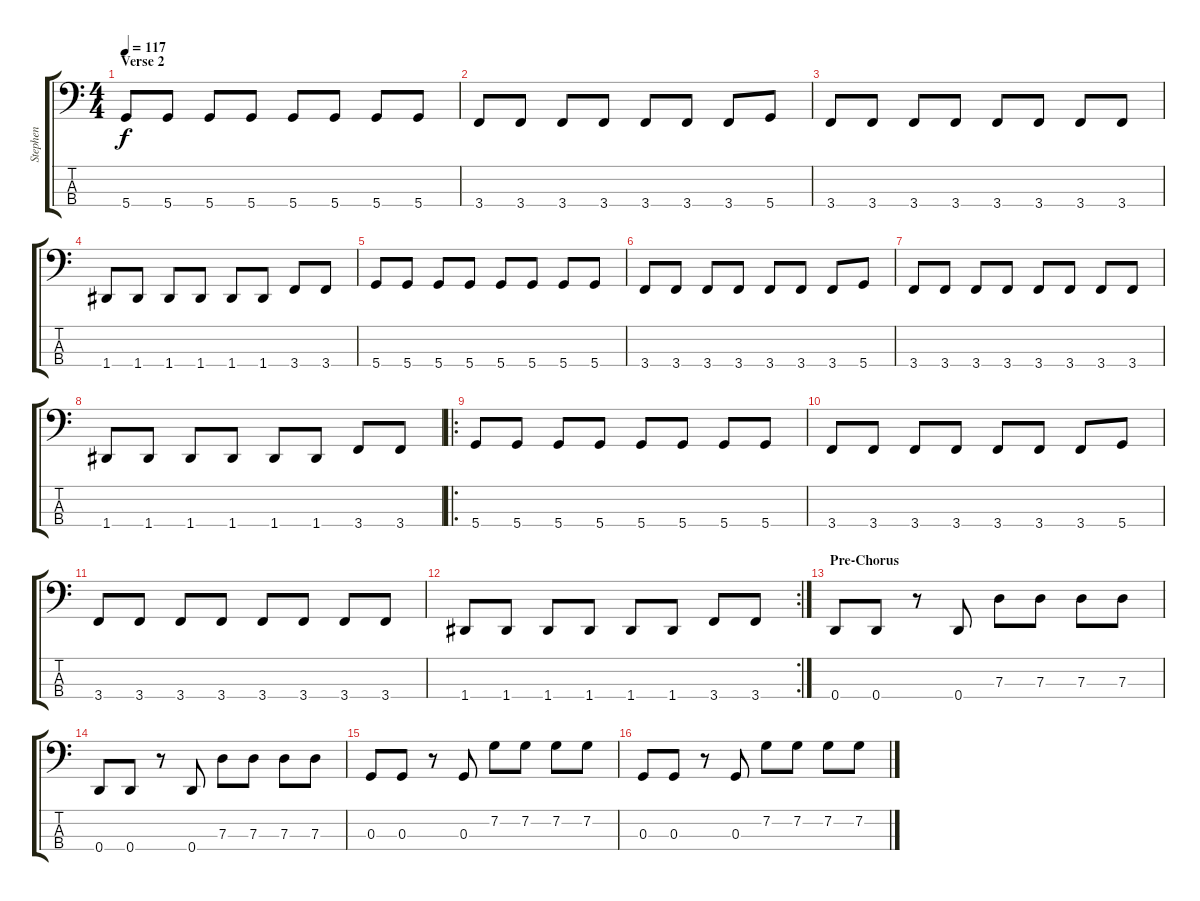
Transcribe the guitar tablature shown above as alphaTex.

\track ("Stephen" "Stephen") {instrument electricbassfinger}
\staff {score tabs}
\tuning (F2 C2 G1 D1) {hide}
\ts (4 4)
\section ("" "Verse 2")
\tempo 117
\clef f4
\ks c
5.4.8{dy f} 5.4.8 5.4.8 5.4.8 5.4.8 5.4.8 5.4.8 5.4.8 |
3.4.8 3.4.8 3.4.8 3.4.8 3.4.8 3.4.8 3.4.8 5.4.8 |
3.4.8 3.4.8 3.4.8 3.4.8 3.4.8 3.4.8 3.4.8 3.4.8 |
1.4.8 1.4.8 1.4.8 1.4.8 1.4.8 1.4.8 3.4.8 3.4.8 |
5.4.8 5.4.8 5.4.8 5.4.8 5.4.8 5.4.8 5.4.8 5.4.8 |
3.4.8 3.4.8 3.4.8 3.4.8 3.4.8 3.4.8 3.4.8 5.4.8 |
3.4.8 3.4.8 3.4.8 3.4.8 3.4.8 3.4.8 3.4.8 3.4.8 |
1.4.8 1.4.8 1.4.8 1.4.8 1.4.8 1.4.8 3.4.8 3.4.8 |
\ro
5.4.8 5.4.8 5.4.8 5.4.8 5.4.8 5.4.8 5.4.8 5.4.8 |
3.4.8 3.4.8 3.4.8 3.4.8 3.4.8 3.4.8 3.4.8 5.4.8 |
3.4.8 3.4.8 3.4.8 3.4.8 3.4.8 3.4.8 3.4.8 3.4.8 |
\rc 2
1.4.8 1.4.8 1.4.8 1.4.8 1.4.8 1.4.8 3.4.8 3.4.8 |
\section ("" "Pre-Chorus")
0.4.8 0.4.8 r.8 0.4.8 7.3.8 7.3.8 7.3.8 7.3.8 |
0.4.8 0.4.8 r.8 0.4.8 7.3.8 7.3.8 7.3.8 7.3.8 |
0.3.8 0.3.8 r.8 0.3.8 7.2.8 7.2.8 7.2.8 7.2.8 |
0.3.8 0.3.8 r.8 0.3.8 7.2.8 7.2.8 7.2.8 7.2.8
